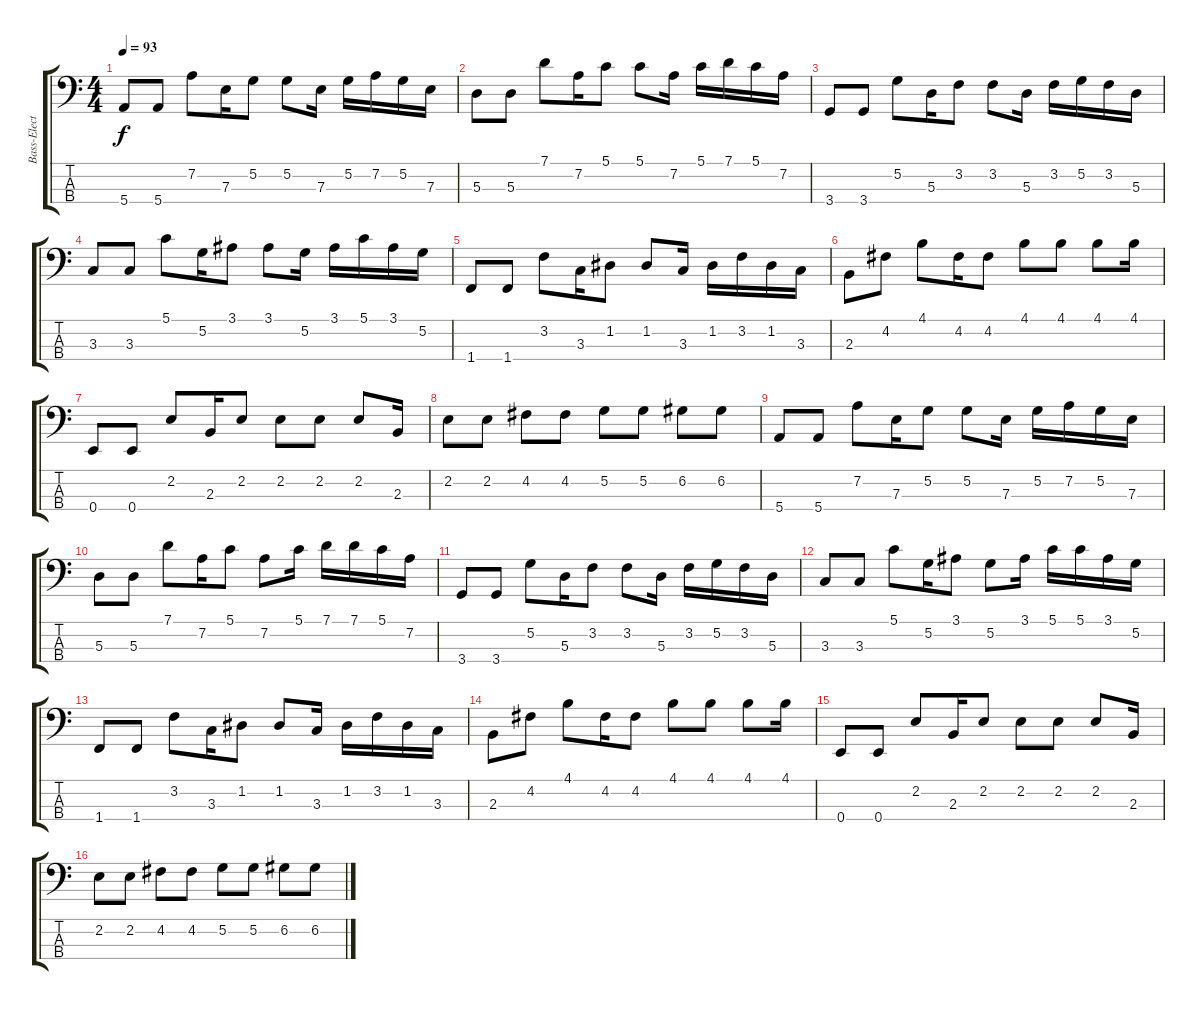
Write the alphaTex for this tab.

\track ("Bass-Electric" "Bass-Elect") {instrument electricbassfinger}
\staff {score tabs}
\tuning (G2 D2 A1 E1) {hide}
\ts (4 4)
\tempo 93
\clef f4
\ks c
5.4.8{dy f} 5.4.8 7.2.8 7.3.16 5.2.8 5.2.8 7.3.16 5.2.16 7.2.16 5.2.16 7.3.16 |
5.3.8 5.3.8 7.1.8 7.2.16 5.1.8 5.1.8 7.2.16 5.1.16 7.1.16 5.1.16 7.2.16 |
3.4.8 3.4.8 5.2.8 5.3.16 3.2.8 3.2.8 5.3.16 3.2.16 5.2.16 3.2.16 5.3.16 |
3.3.8 3.3.8 5.1.8 5.2.16 3.1.8 3.1.8 5.2.16 3.1.16 5.1.16 3.1.16 5.2.16 |
1.4.8 1.4.8 3.2.8 3.3.16 1.2.8 1.2.8 3.3.16 1.2.16 3.2.16 1.2.16 3.3.16 |
2.3.8 4.2.8 4.1.8 4.2.16 4.2.8 4.1.8 4.1.8 4.1.8 4.1.16 |
0.4.8 0.4.8 2.2.8 2.3.16 2.2.8 2.2.8 2.2.8 2.2.8 2.3.16 |
2.2.8 2.2.8 4.2.8 4.2.8 5.2.8 5.2.8 6.2.8 6.2.8 |
5.4.8 5.4.8 7.2.8 7.3.16 5.2.8 5.2.8 7.3.16 5.2.16 7.2.16 5.2.16 7.3.16 |
5.3.8 5.3.8 7.1.8 7.2.16 5.1.8 7.2.8 5.1.16 7.1.16 7.1.16 5.1.16 7.2.16 |
3.4.8 3.4.8 5.2.8 5.3.16 3.2.8 3.2.8 5.3.16 3.2.16 5.2.16 3.2.16 5.3.16 |
3.3.8 3.3.8 5.1.8 5.2.16 3.1.8 5.2.8 3.1.16 5.1.16 5.1.16 3.1.16 5.2.16 |
1.4.8 1.4.8 3.2.8 3.3.16 1.2.8 1.2.8 3.3.16 1.2.16 3.2.16 1.2.16 3.3.16 |
2.3.8 4.2.8 4.1.8 4.2.16 4.2.8 4.1.8 4.1.8 4.1.8 4.1.16 |
0.4.8 0.4.8 2.2.8 2.3.16 2.2.8 2.2.8 2.2.8 2.2.8 2.3.16 |
2.2.8 2.2.8 4.2.8 4.2.8 5.2.8 5.2.8 6.2.8 6.2.8
